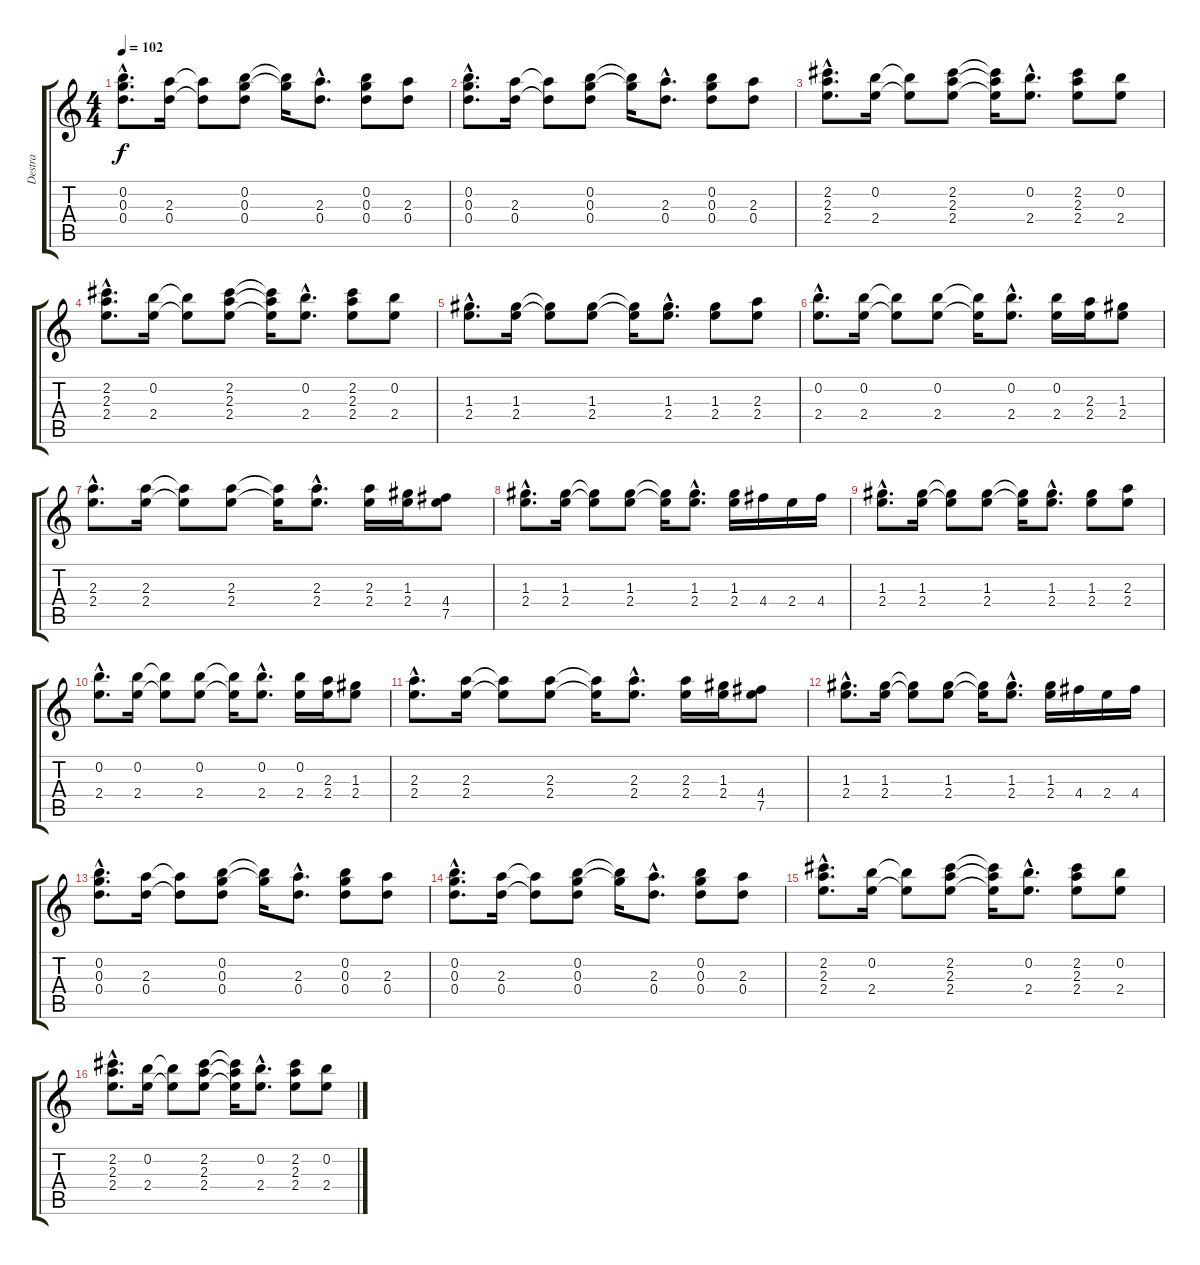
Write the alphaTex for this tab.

\track ("Destra" "Destra") {instrument acousticguitarnylon}
\staff {score tabs}
\tuning (E5 B4 G4 D4 A3 E3) {hide}
\ts (4 4)
\tempo 102
\clef g2
\ks c
(0.2{hac} 0.3{hac} 0.4{hac}).8{d dy f} (2.3 0.4).16 (2.3{t} 0.4{t}).8 (0.2 0.3 0.4).8 (0.2{t} 0.3{t}).16 (2.3{hac} 0.4{hac}).8{d} (0.2 0.3 0.4).8 (2.3 0.4).8 |
(0.2{hac} 0.3{hac} 0.4{hac}).8{d} (2.3 0.4).16 (2.3{t} 0.4{t}).8 (0.2 0.3 0.4).8 (0.2{t} 0.3{t}).16 (2.3{hac} 0.4{hac}).8{d} (0.2 0.3 0.4).8 (2.3 0.4).8 |
(2.2{hac} 2.3{hac} 2.4{hac}).8{d} (0.2 2.4).16 (0.2{t} 2.4{t}).8 (2.2 2.3 2.4).8 (2.2{t} 2.3{t} 2.4{t}).16 (0.2{hac} 2.4{hac}).8{d} (2.2 2.3 2.4).8 (0.2 2.4).8 |
(2.2{hac} 2.3{hac} 2.4{hac}).8{d} (0.2 2.4).16 (0.2{t} 2.4{t}).8 (2.2 2.3 2.4).8 (2.2{t} 2.3{t} 2.4{t}).16 (0.2{hac} 2.4{hac}).8{d} (2.2 2.3 2.4).8 (0.2 2.4).8 |
(1.3{hac} 2.4{hac}).8{d} (1.3 2.4).16 (1.3{t} 2.4{t}).8 (1.3 2.4).8 (1.3{t} 2.4{t}).16 (1.3{hac} 2.4{hac}).8{d} (1.3 2.4).8 (2.3 2.4).8 |
(0.2{hac} 2.4{hac}).8{d} (0.2 2.4).16 (0.2{t} 2.4{t}).8 (0.2 2.4).8 (0.2{t} 2.4{t}).16 (0.2{hac} 2.4{hac}).8{d} (0.2 2.4).16 (2.3 2.4).16 (1.3 2.4).8 |
(2.3{hac} 2.4{hac}).8{d} (2.3 2.4).16 (2.3{t} 2.4{t}).8 (2.3 2.4).8 (2.3{t} 2.4{t}).16 (2.3{hac} 2.4{hac}).8{d} (2.3 2.4).16 (1.3 2.4).16 (4.4 7.5).8 |
(1.3{hac} 2.4{hac}).8{d} (1.3 2.4).16 (1.3{t} 2.4{t}).8 (1.3 2.4).8 (1.3{t} 2.4{t}).16 (1.3{hac} 2.4{hac}).8{d} (1.3 2.4).16 4.4.16 2.4.16 4.4.16 |
(1.3{hac} 2.4{hac}).8{d} (1.3 2.4).16 (1.3{t} 2.4{t}).8 (1.3 2.4).8 (1.3{t} 2.4{t}).16 (1.3{hac} 2.4{hac}).8{d} (1.3 2.4).8 (2.3 2.4).8 |
(0.2{hac} 2.4{hac}).8{d} (0.2 2.4).16 (0.2{t} 2.4{t}).8 (0.2 2.4).8 (0.2{t} 2.4{t}).16 (0.2{hac} 2.4{hac}).8{d} (0.2 2.4).16 (2.3 2.4).16 (1.3 2.4).8 |
(2.3{hac} 2.4{hac}).8{d} (2.3 2.4).16 (2.3{t} 2.4{t}).8 (2.3 2.4).8 (2.3{t} 2.4{t}).16 (2.3{hac} 2.4{hac}).8{d} (2.3 2.4).16 (1.3 2.4).16 (4.4 7.5).8 |
(1.3{hac} 2.4{hac}).8{d} (1.3 2.4).16 (1.3{t} 2.4{t}).8 (1.3 2.4).8 (1.3{t} 2.4{t}).16 (1.3{hac} 2.4{hac}).8{d} (1.3 2.4).16 4.4.16 2.4.16 4.4.16 |
(0.2{hac} 0.3{hac} 0.4{hac}).8{d} (2.3 0.4).16 (2.3{t} 0.4{t}).8 (0.2 0.3 0.4).8 (0.2{t} 0.3{t}).16 (2.3{hac} 0.4{hac}).8{d} (0.2 0.3 0.4).8 (2.3 0.4).8 |
(0.2{hac} 0.3{hac} 0.4{hac}).8{d} (2.3 0.4).16 (2.3{t} 0.4{t}).8 (0.2 0.3 0.4).8 (0.2{t} 0.3{t}).16 (2.3{hac} 0.4{hac}).8{d} (0.2 0.3 0.4).8 (2.3 0.4).8 |
(2.2{hac} 2.3{hac} 2.4{hac}).8{d} (0.2 2.4).16 (0.2{t} 2.4{t}).8 (2.2 2.3 2.4).8 (2.2{t} 2.3{t} 2.4{t}).16 (0.2{hac} 2.4{hac}).8{d} (2.2 2.3 2.4).8 (0.2 2.4).8 |
(2.2{hac} 2.3{hac} 2.4{hac}).8{d} (0.2 2.4).16 (0.2{t} 2.4{t}).8 (2.2 2.3 2.4).8 (2.2{t} 2.3{t} 2.4{t}).16 (0.2{hac} 2.4{hac}).8{d} (2.2 2.3 2.4).8 (0.2 2.4).8
